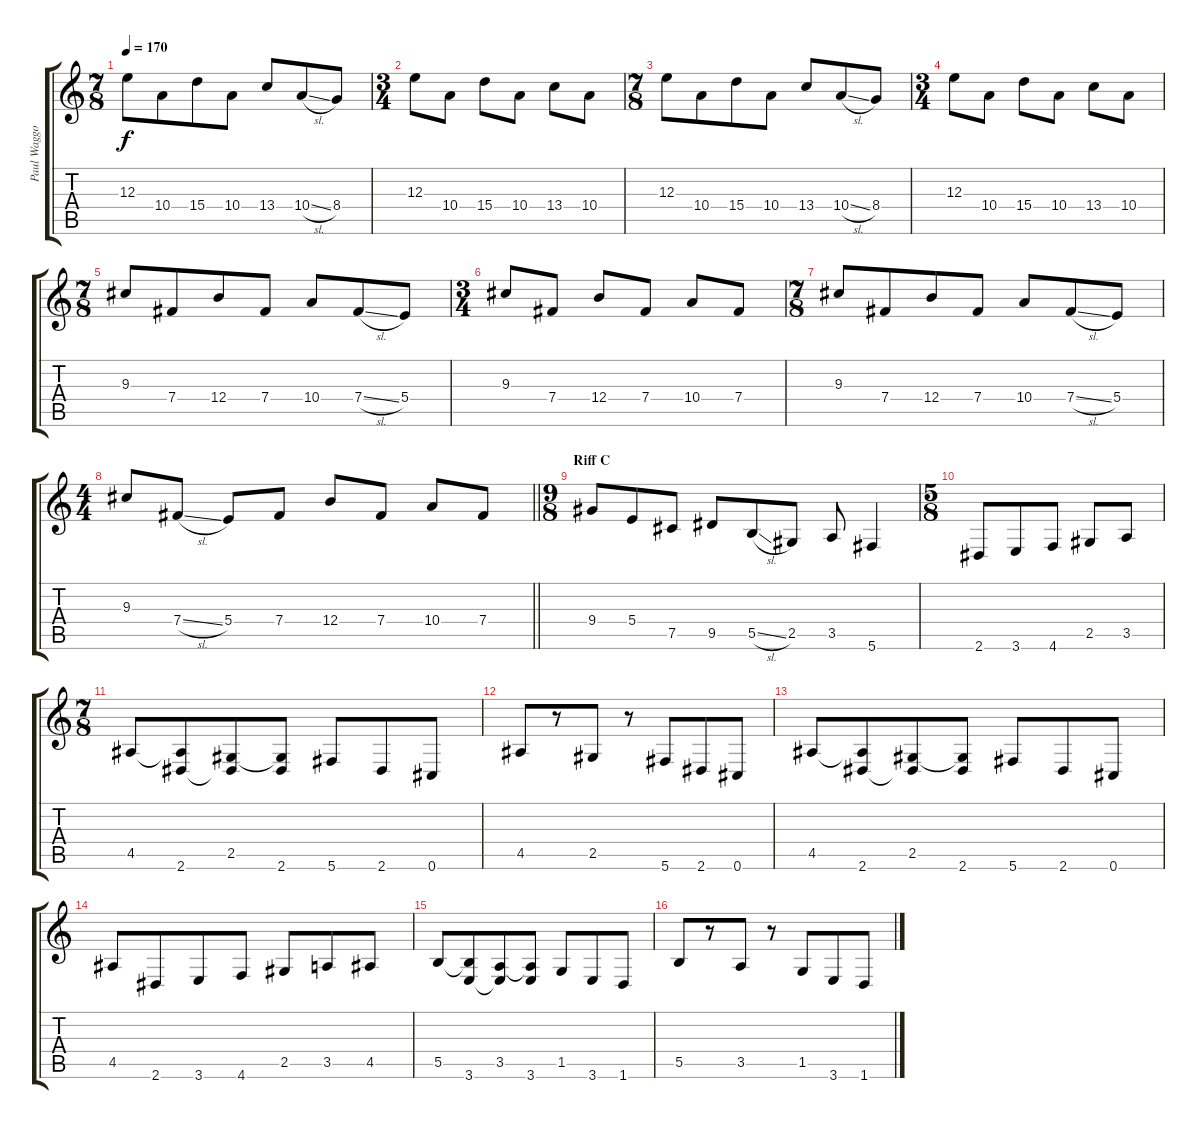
\track ("Paul Waggoner" "Paul Waggo") {instrument distortionguitar}
\staff {score tabs}
\tuning (Db4 Ab3 E3 B2 Gb2 Db2) {hide}
\ts (7 8)
\tempo 170
\clef g2
\ks c
12.3.8{dy f} 10.4.8 15.4.8 10.4.8 13.4.8 10.4{sl}.8 8.4.8 |
\ts (3 4)
12.3.8 10.4.8 15.4.8 10.4.8 13.4.8 10.4.8 |
\ts (7 8)
12.3.8 10.4.8 15.4.8 10.4.8 13.4.8 10.4{sl}.8 8.4.8 |
\ts (3 4)
12.3.8 10.4.8 15.4.8 10.4.8 13.4.8 10.4.8 |
\ts (7 8)
9.3.8 7.4.8 12.4.8 7.4.8 10.4.8 7.4{sl}.8 5.4.8 |
\ts (3 4)
9.3.8 7.4.8 12.4.8 7.4.8 10.4.8 7.4.8 |
\ts (7 8)
9.3.8 7.4.8 12.4.8 7.4.8 10.4.8 7.4{sl}.8 5.4.8 |
\ts (4 4)
\barLineRight lightlight
9.3.8 7.4{sl}.8 5.4.8 7.4.8 12.4.8 7.4.8 10.4.8 7.4.8 |
\ts (9 8)
\section ("" "Riff C")
9.4.8 5.4.8 7.5.8 9.5.8 5.5{sl}.8 2.5.8 3.5.8 5.6.4 |
\ts (5 8)
2.6.8 3.6.8 4.6.8 2.5.8 3.5.8 |
\ts (7 8)
4.5.8 (4.5{t} 2.6).8 (2.5 2.6{t}).8 (2.5{t} 2.6).8 5.6.8 2.6.8 0.6.8 |
4.5.8 r.8 2.5.8 r.8 5.6.8 2.6.8 0.6.8 |
4.5.8 (4.5{t} 2.6).8 (2.5 2.6{t}).8 (2.5{t} 2.6).8 5.6.8 2.6.8 0.6.8 |
4.5.8 2.6.8 3.6.8 4.6.8 2.5.8 3.5.8 4.5.8 |
5.5.8 (5.5{t} 3.6).8 (3.5 3.6{t}).8 (3.5{t} 3.6).8 1.5.8 3.6.8 1.6.8 |
5.5.8 r.8 3.5.8 r.8 1.5.8 3.6.8 1.6.8
